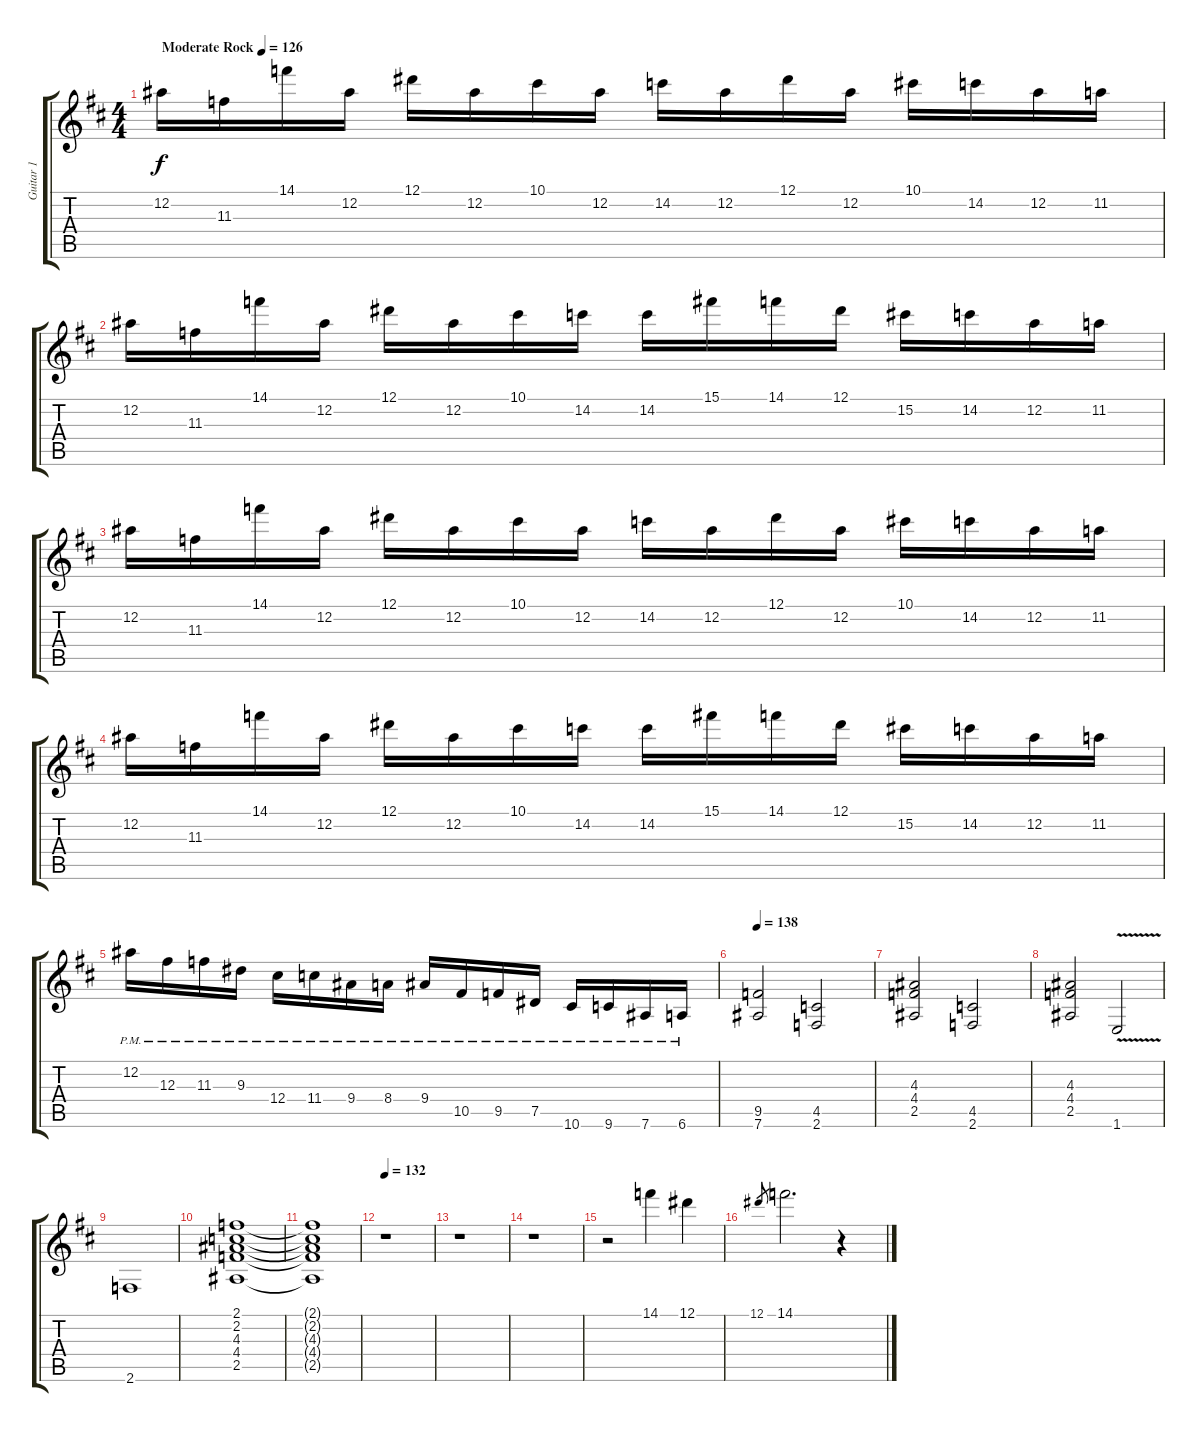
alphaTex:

\track ("Guitar 1" "Guitar 1") {instrument overdrivenguitar}
\staff {score tabs}
\tuning (Eb4 Bb3 Gb3 Db3 Ab2 Eb2) {hide}
\ts (4 4)
\tempo (126 "Moderate Rock")
\clef g2
\ks d
12.2.16{dy f instrument overdrivenguitar} 11.3.16 14.1.16 12.2.16 12.1.16 12.2.16 10.1.16 12.2.16 14.2.16 12.2.16 12.1.16 12.2.16 10.1.16 14.2.16 12.2.16 11.2.16 |
12.2.16 11.3.16 14.1.16 12.2.16 12.1.16 12.2.16 10.1.16 14.2.16 14.2.16 15.1.16 14.1.16 12.1.16 15.2.16 14.2.16 12.2.16 11.2.16 |
12.2.16 11.3.16 14.1.16 12.2.16 12.1.16 12.2.16 10.1.16 12.2.16 14.2.16 12.2.16 12.1.16 12.2.16 10.1.16 14.2.16 12.2.16 11.2.16 |
12.2.16 11.3.16 14.1.16 12.2.16 12.1.16 12.2.16 10.1.16 14.2.16 14.2.16 15.1.16 14.1.16 12.1.16 15.2.16 14.2.16 12.2.16 11.2.16 |
12.2{pm}.16 12.3{pm}.16 11.3{pm}.16 9.3{pm}.16 12.4{pm}.16 11.4{pm}.16 9.4{pm}.16 8.4{pm}.16 9.4{pm}.16 10.5{pm}.16 9.5{pm}.16 7.5{pm}.16 10.6{pm}.16 9.6{pm}.16 7.6{pm}.16 6.6{pm}.16 |
\tempo 138
(9.5 7.6).2 (4.5 2.6).2 |
(4.3 4.4 2.5).2 (4.5 2.6).2 |
(4.3 4.4 2.5).2 1.6{v}.2 |
2.6.1 |
(2.1 2.2 4.3 4.4 2.5).1 |
(2.1{t} 2.2{t} 4.3{t} 4.4{t} 2.5{t}).1 |
\tempo 132
r.1 |
r.1 |
r.1 |
r.2 14.1.4 12.1.4 |
12.1.8{gr} 14.1.2{d} r.4
